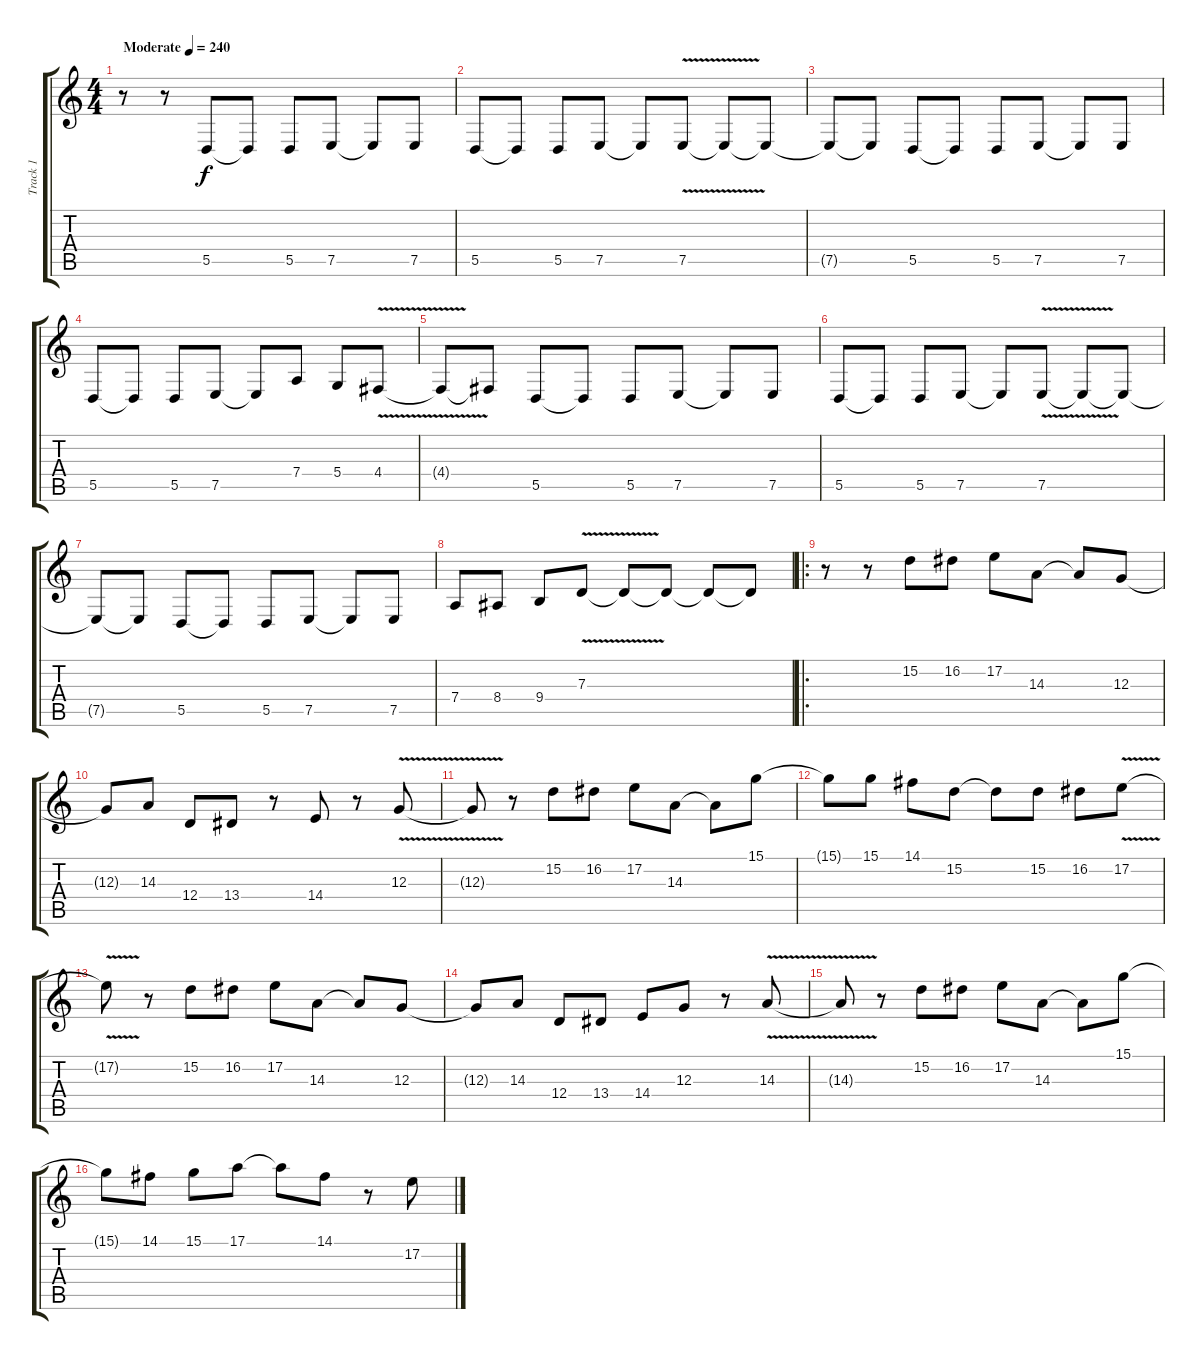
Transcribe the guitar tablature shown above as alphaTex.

\track ("Track 1" "Track 1") {instrument lead5charang}
\staff {score tabs}
\tuning (E4 B3 G3 D3 A2 E2) {hide}
\ts (4 4)
\tempo (240 "Moderate")
\clef g2
\ks c
r.8{dy f instrument lead5charang} r.8 5.5.8 5.5{t}.8 5.5.8 7.5.8 7.5{t}.8 7.5.8 |
5.5.8 5.5{t}.8 5.5.8 7.5.8 7.5{t}.8 7.5{v}.8 7.5{t}.8 7.5{t}.8 |
7.5{t}.8 7.5{t}.8 5.5.8 5.5{t}.8 5.5.8 7.5.8 7.5{t}.8 7.5.8 |
5.5.8 5.5{t}.8 5.5.8 7.5.8 7.5{t}.8 7.4.8 5.4.8 4.4{v}.8 |
4.4{t}.8 4.4{t}.8 5.5.8 5.5{t}.8 5.5.8 7.5.8 7.5{t}.8 7.5.8 |
5.5.8 5.5{t}.8 5.5.8 7.5.8 7.5{t}.8 7.5{v}.8 7.5{t}.8 7.5{t}.8 |
7.5{t}.8 7.5{t}.8 5.5.8 5.5{t}.8 5.5.8 7.5.8 7.5{t}.8 7.5.8 |
7.4.8 8.4.8 9.4.8 7.3{v}.8 7.3{t}.8 7.3{t}.8 7.3{t}.8 7.3{t}.8 |
\ro
r.8 r.8 15.2.8 16.2.8 17.2.8 14.3.8 14.3{t}.8 12.3.8 |
12.3{t}.8 14.3.8 12.4.8 13.4.8 r.8 14.4.8 r.8 12.3{v}.8 |
12.3{t}.8 r.8 15.2.8 16.2.8 17.2.8 14.3.8 14.3{t}.8 15.1.8 |
15.1{t}.8 15.1.8 14.1.8 15.2.8 15.2{t}.8 15.2.8 16.2.8 17.2{v}.8 |
17.2{t}.8 r.8 15.2.8 16.2.8 17.2.8 14.3.8 14.3{t}.8 12.3.8 |
12.3{t}.8 14.3.8 12.4.8 13.4.8 14.4.8 12.3.8 r.8 14.3{v}.8 |
14.3{t}.8 r.8 15.2.8 16.2.8 17.2.8 14.3.8 14.3{t}.8 15.1.8 |
15.1{t}.8 14.1.8 15.1.8 17.1.8 17.1{t}.8 14.1.8 r.8 17.2.8
